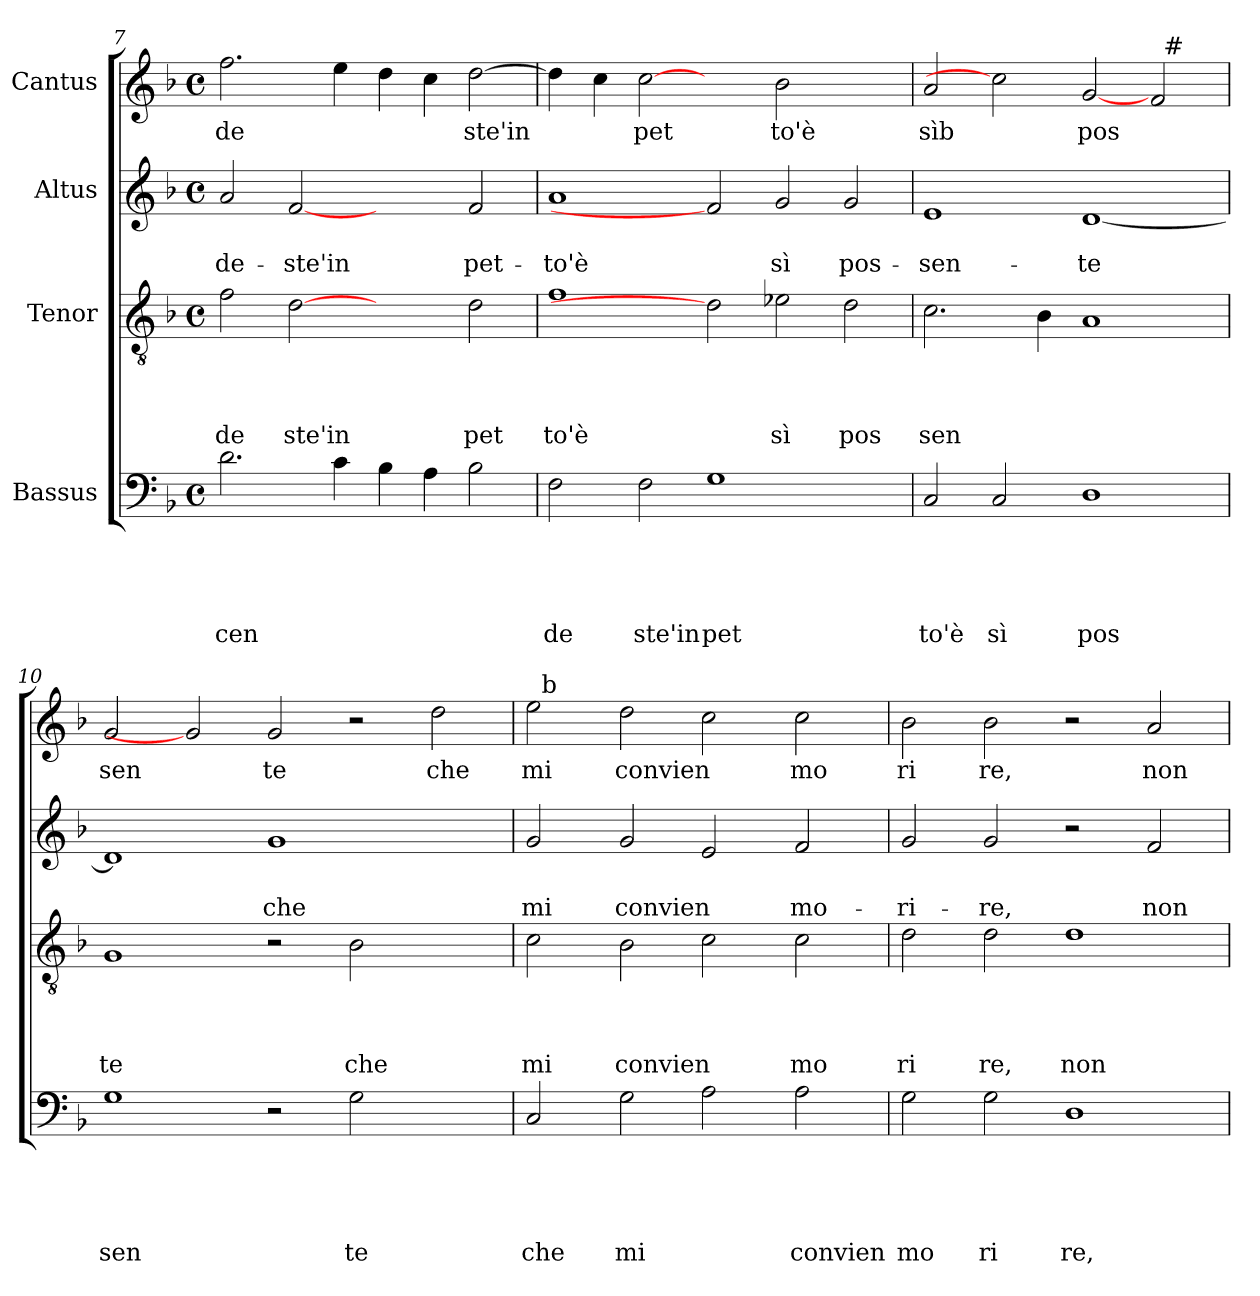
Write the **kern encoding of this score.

**kern	**text	**text	**text	**text	**text	**kern	**text	**text	**text	**text	**kern	**text	**text	**kern	**text
*part4	*part4	*part4	*part4	*part4	*part4	*part3	*part3	*part3	*part3	*part3	*part2	*part2	*part2	*part1	*part1
*staff4	*staff4	*staff4	*staff4	*staff4	*staff4	*staff3	*staff3	*staff3	*staff3	*staff3	*staff2	*staff2	*staff2	*staff1	*staff1
*I"Bassus	*	*	*	*	*	*I"Tenor	*	*	*	*	*I"Altus	*	*	*I"Cantus	*
!!LO:LB:g=z
*clefF4	*	*	*	*	*	*clefGv2	*	*	*	*	*clefG2	*	*	*clefG2	*
*k[b-]	*	*	*	*	*	*k[b-]	*	*	*	*	*k[b-]	*	*	*k[b-]	*
*F:	*	*	*	*	*	*F:	*	*	*	*	*F:	*	*	*F:	*
*M4/4	*	*	*	*	*	*M4/4	*	*	*	*	*M4/4	*	*	*M4/4	*
*met(c)	*	*	*	*	*	*met(c)	*	*	*	*	*met(c)	*	*	*met(c)	*
=7	=7	=7	=7	=7	=7	=7	=7	=7	=7	=7	=7	=7	=7	=7	=7
!	!	!	!	!	!LO:LY:b	!	!	!	!	!LO:LY:b	!	!	!LO:LY:b	!	!LO:LY:b
2.d\	.	.	.	.	cen	2f\	.	.	.	de	2a/	.	de-	2.ff\	de
!	!	!	!	!	!	!	!	!	!	!LO:LY:b	!	!	!LO:LY:b	!	!
.	.	.	.	.	.	[2d	.	.	.	ste'in	[2f	.	-ste'in	.	.
4c\	.	.	.	.	.	.	.	.	.	.	.	.	.	4ee\	.
4B-\	.	.	.	.	.	2ryy	.	.	.	.	2ryy	.	.	4dd\	.
4A\	.	.	.	.	.	.	.	.	.	.	.	.	.	4cc\	.
!	!	!	!	!	!	!	!	!	!	!LO:LY:b	!	!	!LO:LY:b	!	!LO:LY:b
2B-\	.	.	.	.	.	2d\	.	.	.	pet	2f/	.	pet-	[>2dd\	ste'in
=8	=8	=8	=8	=8	=8	=8	=8	=8	=8	=8	=8	=8	=8	=8	=8
!	!	!	!	!	!LO:LY:b	!	!	!	!	!LO:LY:b	!	!	!LO:LY:b	!	!
2F\	.	.	.	.	de	1f	.	.	.	to'è	1a	.	-to'è	4dd\]	.
.	.	.	.	.	.	.	.	.	.	.	.	.	.	4cc\	.
!	!	!	!	!	!LO:LY:b	!	!	!	!	!	!	!	!	!	!LO:LY:b
2F\	.	.	.	.	ste'in	.	.	.	.	.	.	.	.	[2cc	pet
!	!	!	!	!	!LO:LY:b	!	!	!	!	!	!	!	!	!	!
1G	.	.	.	.	pet	2d]	.	.	.	.	2f]	.	.	2ryy	.
!	!	!	!	!	!	!	!	!	!	!LO:LY:b	!	!	!LO:LY:b	!	!LO:LY:b
.	.	.	.	.	.	2e-X\	.	.	.	sì	2g/	.	sì	2b-\	to'è
!	!	!	!	!	!	!	!	!	!	!LO:LY:b	!	!	!LO:LY:b	!	!
2ryy	.	.	.	.	.	2d\	.	.	.	pos	2g/	.	pos-	2ryy	.
=9	=9	=9	=9	=9	=9	=9	=9	=9	=9	=9	=9	=9	=9	=9	=9
!	!	!	!	!	!LO:LY:b	!	!	!	!	!LO:LY:b	!	!	!LO:LY:b	!	!LO:LY:b
*	*	*	*	*	*	*	*	*	*	*	*	*	*	*^	*
2C/	.	.	.	.	to'è	2.c\	.	.	.	sen	1e	.	-sen-	2a/	1ryy	sìb
!	!	!	!	!	!LO:LY:b	!	!	!	!	!	!	!	!	!	!	!
2C/	.	.	.	.	sì	.	.	.	.	.	.	.	.	2cc]	.	.
.	.	.	.	.	.	4B-\	.	.	.	.	.	.	.	.	.	.
!	!	!	!	!	!LO:LY:b	!	!	!	!	!	!	!	!LO:LY:b	!	!	!LO:LY:b
1D	.	.	.	.	pos	1A	.	.	.	.	[<1d	.	-te	[2g	2ryy	pos
.	.	.	.	.	.	.	.	.	.	.	.	.	.	2f/	32ryy	.
!	!	!	!	!	!	!	!	!	!	!	!	!	!	!	!LO:TX:a:t=#	!
.	.	.	.	.	.	.	.	.	.	.	.	.	.	.	4...ryy	.
=10	=10	=10	=10	=10	=10	=10	=10	=10	=10	=10	=10	=10	=10	=10	=10	=10
!	!	!	!	!	!LO:LY:b	!	!	!	!	!LO:LY:b	!	!	!	!	!	!LO:LY:b
*	*	*	*	*	*	*	*	*	*	*	*	*	*	*v	*v	*
1G	.	.	.	.	sen	1G	.	.	.	te	1d]	.	.	2g/	sen
.	.	.	.	.	.	.	.	.	.	.	.	.	.	2g]	.
!	!	!	!	!	!	!	!	!	!	!	!	!	!LO:LY:b	!	!LO:LY:b
2r	.	.	.	.	.	2r	.	.	.	.	1g	.	che	2g/	te
!	!	!	!	!	!LO:LY:b	!	!	!	!	!LO:LY:b	!	!	!	!	!
2G\	.	.	.	.	te	2B-\	.	.	.	che	.	.	.	2r	.
!	!	!	!	!	!	!	!	!	!	!	!	!	!	!	!LO:LY:b
2ryy	.	.	.	.	.	2ryy	.	.	.	.	2ryy	.	.	2dd\	che
=11	=11	=11	=11	=11	=11	=11	=11	=11	=11	=11	=11	=11	=11	=11	=11
!	!	!	!	!	!LO:LY:b	!	!	!	!	!LO:LY:b	!	!	!LO:LY:b	!	!LO:LY:b
*	*	*	*	*	*	*	*	*	*	*	*	*	*	*^	*
2C/	.	.	.	.	che	2c\	.	.	.	mi	2g/	.	mi	2ee\	32ryy	mi
!	!	!	!	!	!	!	!	!	!	!	!	!	!	!	!LO:TX:a:t=b	!
.	.	.	.	.	.	.	.	.	.	.	.	.	.	.	1ryy	.
!	!	!	!	!	!LO:LY:b	!	!	!	!	!LO:LY:b	!	!	!LO:LY:b	!	!	!LO:LY:b
2G\	.	.	.	.	mi	2B-\	.	.	.	convien	2g/	.	convien	2dd\	.	convien
2A\	.	.	.	.	.	2c\	.	.	.	.	2e/	.	.	2cc\	.	.
.	.	.	.	.	.	.	.	.	.	.	.	.	.	.	2ryy	.
!	!	!	!	!	!LO:LY:b	!	!	!	!	!LO:LY:b	!	!	!LO:LY:b	!	!	!LO:LY:b
2A\	.	.	.	.	convien	2c\	.	.	.	mo	2f/	.	mo-	2cc\	.	mo
.	.	.	.	.	.	.	.	.	.	.	.	.	.	.	4...ryy	.
=12	=12	=12	=12	=12	=12	=12	=12	=12	=12	=12	=12	=12	=12	=12	=12	=12
!	!	!	!	!	!LO:LY:b	!	!	!	!	!LO:LY:b	!	!	!LO:LY:b	!	!	!LO:LY:b
*	*	*	*	*	*	*	*	*	*	*	*	*	*	*v	*v	*
2G\	.	.	.	.	mo	2d\	.	.	.	ri	2g/	.	-ri-	2b-\	ri
!	!	!	!	!	!LO:LY:b	!	!	!	!	!LO:LY:b	!	!	!LO:LY:b	!	!LO:LY:b
2G\	.	.	.	.	ri	2d\	.	.	.	re,	2g/	.	-re,	2b-\	re,
!	!	!	!	!	!LO:LY:b	!	!	!	!	!LO:LY:b	!	!	!	!	!
1D	.	.	.	.	re,	1d	.	.	.	non	2r	.	.	2r	.
!	!	!	!	!	!	!	!	!	!	!	!	!	!LO:LY:b	!	!LO:LY:b
.	.	.	.	.	.	.	.	.	.	.	2f/	.	non	2a/	non
=	=	=	=	=	=	=	=	=	=	=	=	=	=	=	=
*-	*-	*-	*-	*-	*-	*-	*-	*-	*-	*-	*-	*-	*-	*-	*-
